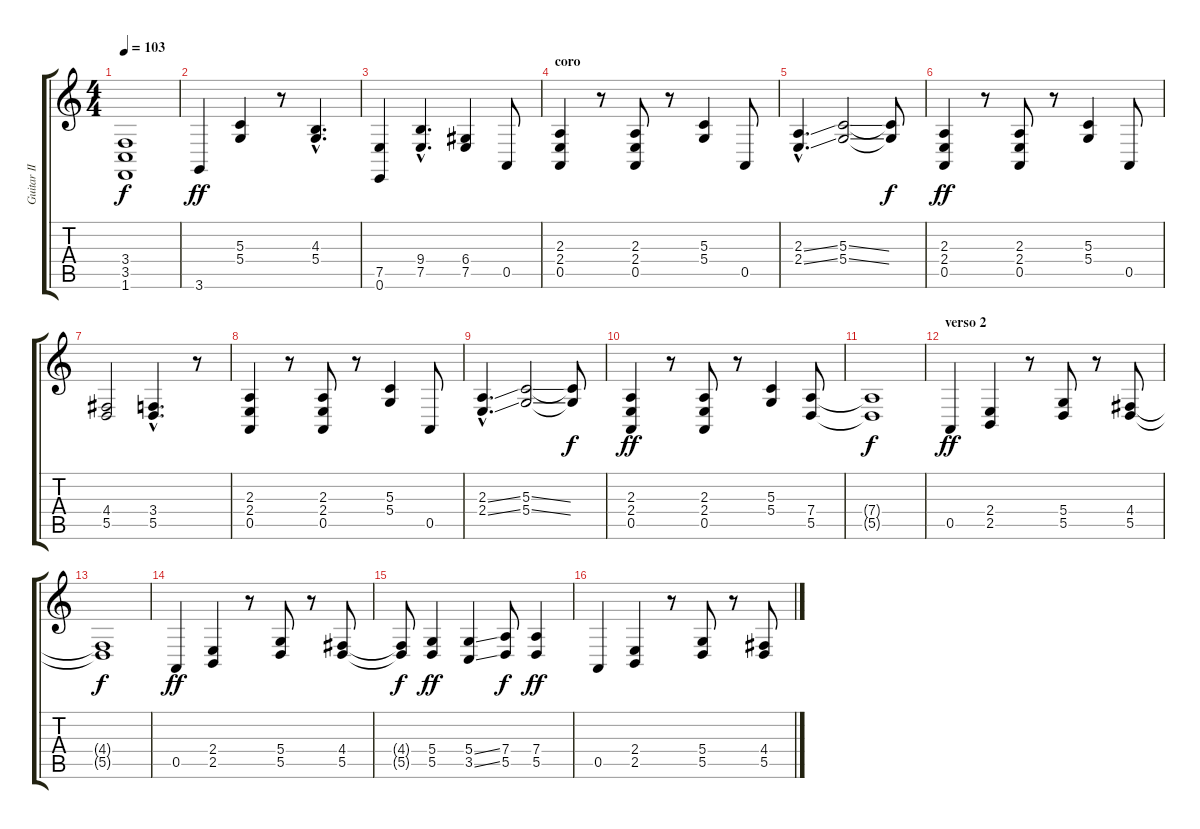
\track ("Guitar II" "Guitar II") {instrument synthstrings1}
\staff {score tabs}
\tuning (E4 B3 G3 D3 A2 E2) {hide}
\ts (4 4)
\tempo 103
\clef g2
\ks c
(3.4{t} 3.5{t} 1.6{t}).1{dy f} |
3.6.4{dy ff} (5.3 5.4).4 r.8 (4.3{hac} 5.4{hac}).4{d} |
(7.5 0.6).4 (9.4{hac} 7.5{hac}).4{d} (6.4 7.5).4 0.5.8 |
\section ("" "coro")
(2.3 2.4 0.5).4 r.8 (2.3 2.4 0.5).8 r.8 (5.3 5.4).4 0.5.8 |
(2.3{ss hac} 2.4{ss hac}).4{d} (5.3{ss} 5.4{ss}).2 (5.3{t} 5.4{t}).8{dy f} |
(2.3 2.4 0.5).4{dy ff} r.8 (2.3 2.4 0.5).8 r.8 (5.3 5.4).4 0.5.8 |
(4.4 5.5).2 (3.4{hac} 5.5{hac}).4{d} r.8 |
(2.3 2.4 0.5).4 r.8 (2.3 2.4 0.5).8 r.8 (5.3 5.4).4 0.5.8 |
(2.3{ss hac} 2.4{ss hac}).4{d} (5.3{ss} 5.4{ss}).2 (5.3{t} 5.4{t}).8{dy f} |
(2.3 2.4 0.5).4{dy ff} r.8 (2.3 2.4 0.5).8 r.8 (5.3 5.4).4 (7.4 5.5).8 |
(7.4{t} 5.5{t}).1{dy f} |
\section ("" "verso 2")
0.5.4{dy ff} (2.4 2.5).4 r.8 (5.4 5.5).8 r.8 (4.4 5.5).8 |
(4.4{t} 5.5{t}).1{dy f} |
0.5.4{dy ff} (2.4 2.5).4 r.8 (5.4 5.5).8 r.8 (4.4 5.5).8 |
(4.4{t} 5.5{t}).8{dy f} (5.4 5.5).4{dy ff} (5.4{ss} 3.5{ss}).4 (7.4 5.5).8{dy f} (7.4 5.5).4{dy ff} |
0.5.4 (2.4 2.5).4 r.8 (5.4 5.5).8 r.8 (4.4 5.5).8
